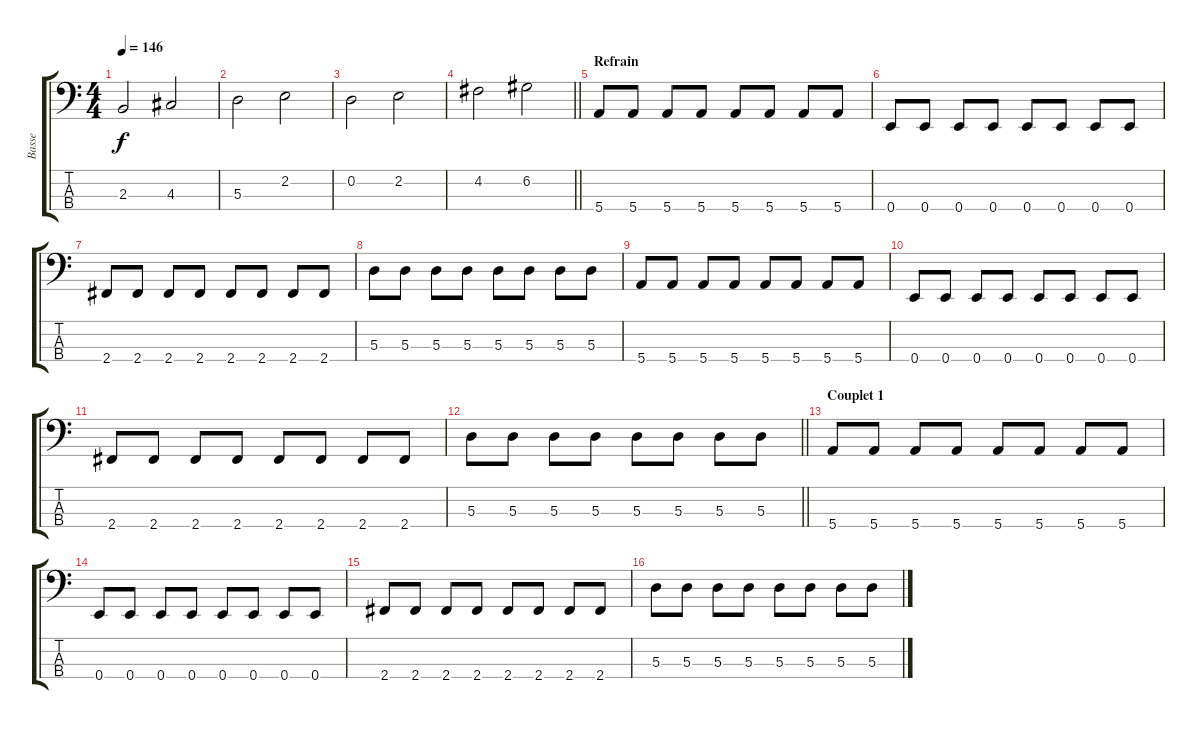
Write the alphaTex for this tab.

\track ("Basse" "Basse") {instrument electricbassfinger}
\staff {score tabs}
\tuning (G2 D2 A1 E1) {hide}
\ts (4 4)
\tempo 146
\clef f4
\ks c
2.3.2{dy f} 4.3.2 |
5.3.2 2.2.2 |
0.2.2 2.2.2 |
\barLineRight lightlight
4.2.2 6.2.2 |
\section ("" "Refrain")
5.4.8 5.4.8 5.4.8 5.4.8 5.4.8 5.4.8 5.4.8 5.4.8 |
0.4.8 0.4.8 0.4.8 0.4.8 0.4.8 0.4.8 0.4.8 0.4.8 |
2.4.8 2.4.8 2.4.8 2.4.8 2.4.8 2.4.8 2.4.8 2.4.8 |
5.3.8 5.3.8 5.3.8 5.3.8 5.3.8 5.3.8 5.3.8 5.3.8 |
5.4.8 5.4.8 5.4.8 5.4.8 5.4.8 5.4.8 5.4.8 5.4.8 |
0.4.8 0.4.8 0.4.8 0.4.8 0.4.8 0.4.8 0.4.8 0.4.8 |
2.4.8 2.4.8 2.4.8 2.4.8 2.4.8 2.4.8 2.4.8 2.4.8 |
\barLineRight lightlight
5.3.8 5.3.8 5.3.8 5.3.8 5.3.8 5.3.8 5.3.8 5.3.8 |
\section ("" "Couplet 1")
5.4.8 5.4.8 5.4.8 5.4.8 5.4.8 5.4.8 5.4.8 5.4.8 |
0.4.8 0.4.8 0.4.8 0.4.8 0.4.8 0.4.8 0.4.8 0.4.8 |
2.4.8 2.4.8 2.4.8 2.4.8 2.4.8 2.4.8 2.4.8 2.4.8 |
5.3.8 5.3.8 5.3.8 5.3.8 5.3.8 5.3.8 5.3.8 5.3.8
